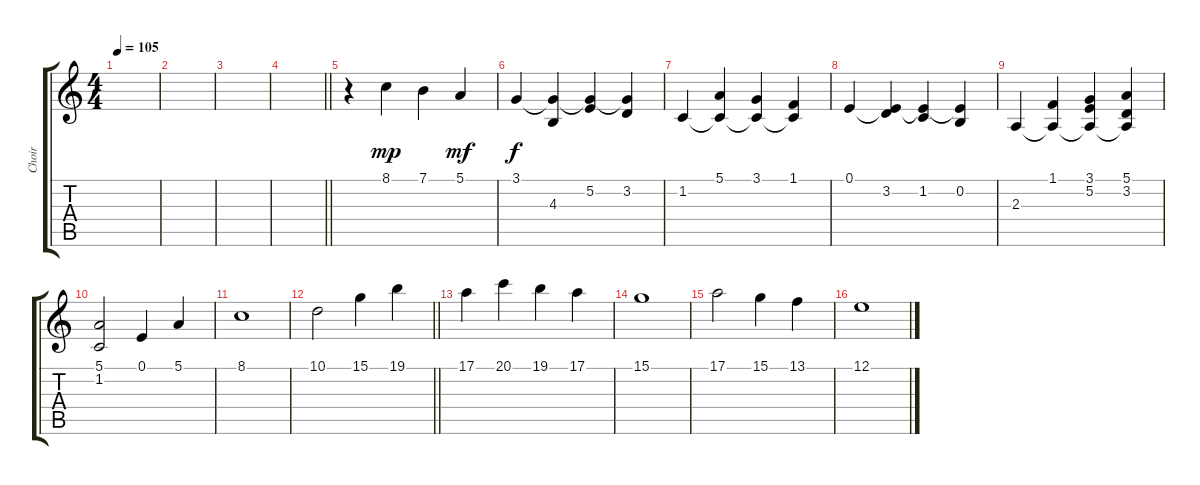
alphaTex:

\track ("Choir" "Choir") {instrument choiraahs}
\staff {score tabs}
\tuning (E4 B3 G3 D3 A2 E2) {hide}
\ts (4 4)
\section ("" "")
\tempo 105
\clef g2
\ks c
|
|
|
\barLineRight lightlight
|
\section ("" "")
r.4 8.1.4{dy mp} 7.1.4 5.1.4{dy mf} |
3.1.4{dy f} (3.1{t} 4.3).4 (3.1{t} 5.2).4 (3.1{t} 3.2).4 |
1.2.4 (5.1 1.2{t}).4 (3.1 1.2{t}).4 (1.1 1.2{t}).4 |
0.1.4 (0.1{t} 3.2).4 (0.1{t} 1.2).4 (0.1{t} 0.2).4 |
2.3.4 (1.1 2.3{t}).4 (3.1 5.2 2.3{t}).4 (5.1 3.2 2.3{t}).4 |
(5.1 1.2).2 0.1.4 5.1.4 |
8.1.1 |
\barLineRight lightlight
10.1.2 15.1.4 19.1.4 |
\section ("" "")
17.1.4 20.1.4 19.1.4 17.1.4 |
15.1.1 |
17.1.2 15.1.4 13.1.4 |
12.1.1
